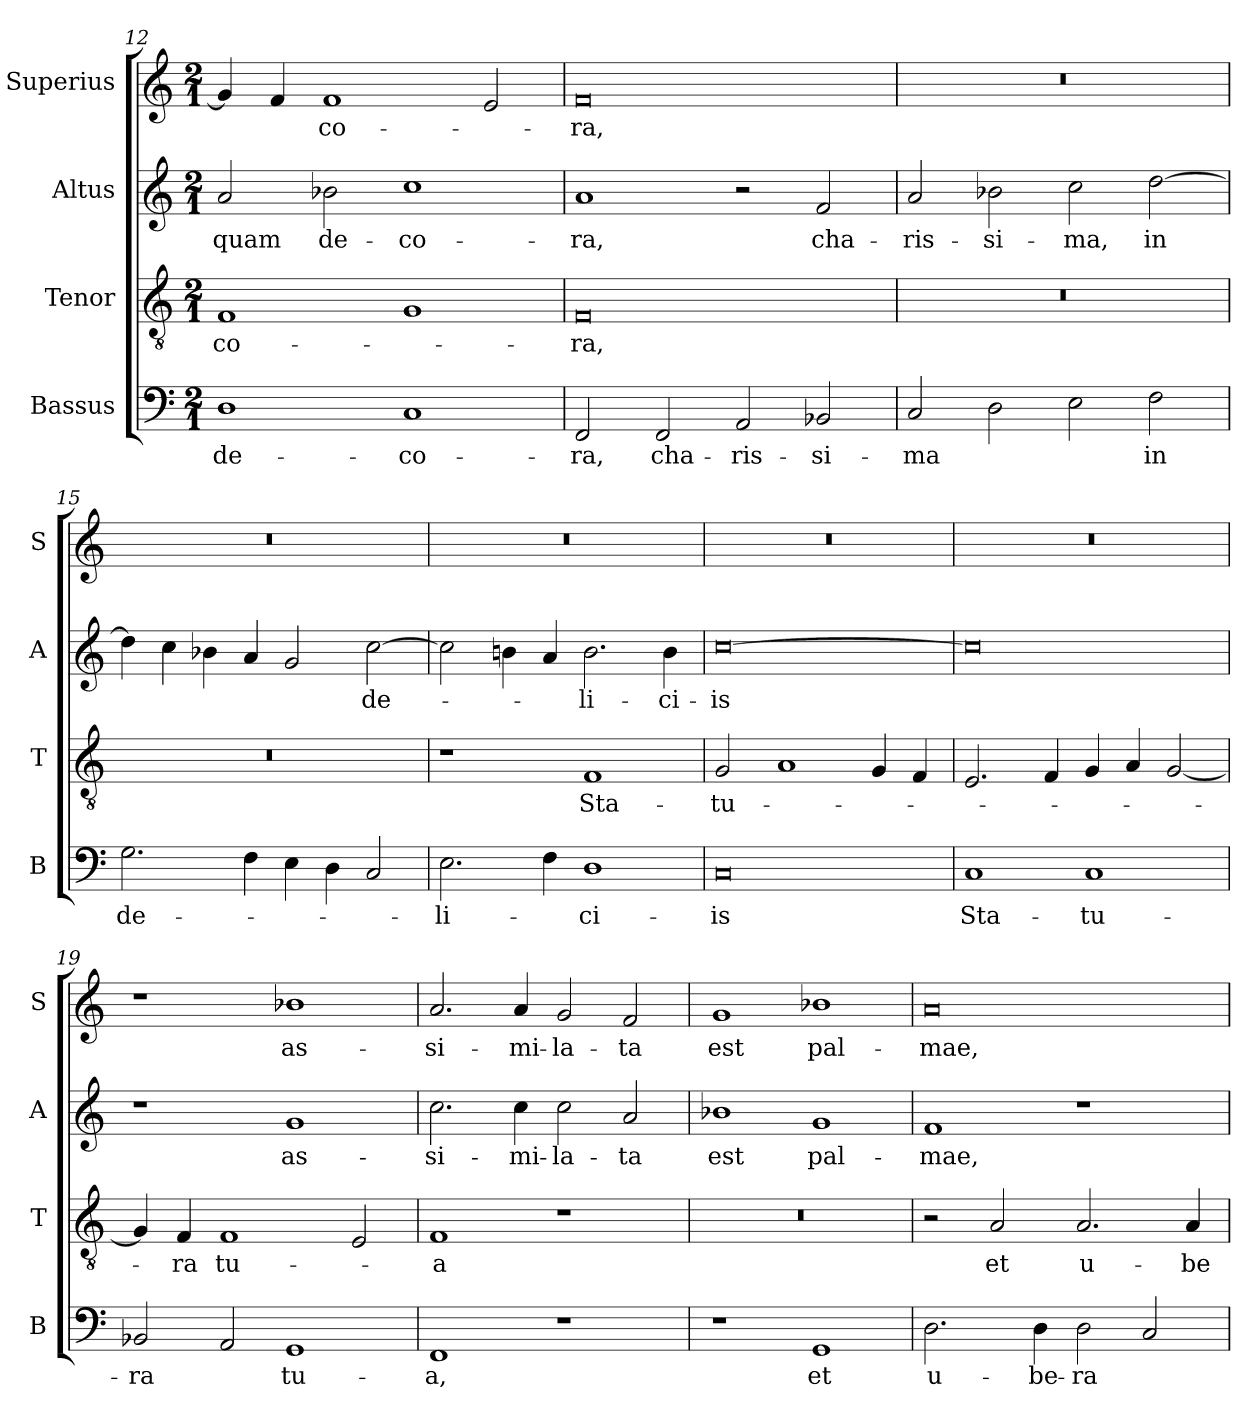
**kern	**text	**kern	**text	**kern	**text	**kern	**text
*part4	*part4	*part3	*part3	*part2	*part2	*part1	*part1
*staff4	*staff4	*staff3	*staff3	*staff2	*staff2	*staff1	*staff1
*I"Bassus	*	*I"Tenor	*	*I"Altus	*	*I"Superius	*
*I'B	*	*I'T	*	*I'A	*	*I'S	*
*clefF4	*	*clefGv2	*	*clefG2	*	*clefG2	*
*k[]	*	*k[]	*	*k[]	*	*k[]	*
*C:	*	*C:	*	*C:	*	*C:	*
*M2/1	*	*M2/1	*	*M2/1	*	*M2/1	*
=12	=12	=12	=12	=12	=12	=12	=12
1D	de-	1F	-co-	2a	quam	4g]	.
.	.	.	.	.	.	4f	.
.	.	.	.	2b-X	de-	1f	-co-
1C	-co-	1G	.	1cc	-co-	.	.
.	.	.	.	.	.	2e	.
=13	=13	=13	=13	=13	=13	=13	=13
2FF	-ra,	0F	-ra,	1a	-ra,	0f	-ra,
2FF	cha-	.	.	.	.	.	.
2AA	-ris-	.	.	2r	.	.	.
2BB-X	-si-	.	.	2f	cha-	.	.
=14	=14	=14	=14	=14	=14	=14	=14
2C	-ma	0r	.	2a	-ris-	0r	.
2D	.	.	.	2b-X	-si-	.	.
2E	.	.	.	2cc	-ma,	.	.
2F	in	.	.	[2dd	in	.	.
=15	=15	=15	=15	=15	=15	=15	=15
2.G	de-	0r	.	4dd]	.	0r	.
.	.	.	.	4cc	.	.	.
.	.	.	.	4b-X	.	.	.
4F	.	.	.	4a	.	.	.
4E	.	.	.	2g	.	.	.
4D	.	.	.	.	.	.	.
2C	.	.	.	[2cc	de-	.	.
=16	=16	=16	=16	=16	=16	=16	=16
2.E	-li-	1r	.	2cc]	.	0r	.
.	.	.	.	4bn	.	.	.
4F	.	.	.	4a	.	.	.
1D	-ci-	1F	Sta-	2.b	-li-	.	.
.	.	.	.	4b	-ci-	.	.
=17	=17	=17	=17	=17	=17	=17	=17
0C	-is	2G	-tu-	[0cc	-is	0r	.
.	.	1A	.	.	.	.	.
.	.	4G	.	.	.	.	.
.	.	4F	.	.	.	.	.
=18	=18	=18	=18	=18	=18	=18	=18
1C	Sta-	2.E	.	0cc]	.	0r	.
.	.	4F	.	.	.	.	.
1C	-tu-	4G	.	.	.	.	.
.	.	4A	.	.	.	.	.
.	.	[2G	.	.	.	.	.
=19	=19	=19	=19	=19	=19	=19	=19
2BB-X	-ra	4G]	.	1r	.	1r	.
.	.	4F	-ra	.	.	.	.
2AA	.	1F	tu-	.	.	.	.
1GG	tu-	.	.	1g	as-	1b-X	as-
.	.	2E	.	.	.	.	.
=20	=20	=20	=20	=20	=20	=20	=20
1FF	-a,	1F	-a	2.cc	-si-	2.a	-si-
.	.	.	.	4cc	-mi-	4a	-mi-
1r	.	1r	.	2cc	-la-	2g	-la-
.	.	.	.	2a	-ta	2f	-ta
=21	=21	=21	=21	=21	=21	=21	=21
1r	.	0r	.	1b-X	est	1g	est
1GG	et	.	.	1g	pal-	1b-X	pal-
=22	=22	=22	=22	=22	=22	=22	=22
2.D	u-	2r	.	1f	-mae,	0a	-mae,
.	.	2A	et	.	.	.	.
4D	-be-	.	.	.	.	.	.
2D	-ra	2.A	u-	1r	.	.	.
2C	.	.	.	.	.	.	.
.	.	4A	-be-	.	.	.	.
=	=	=	=	=	=	=	=
*-	*-	*-	*-	*-	*-	*-	*-
